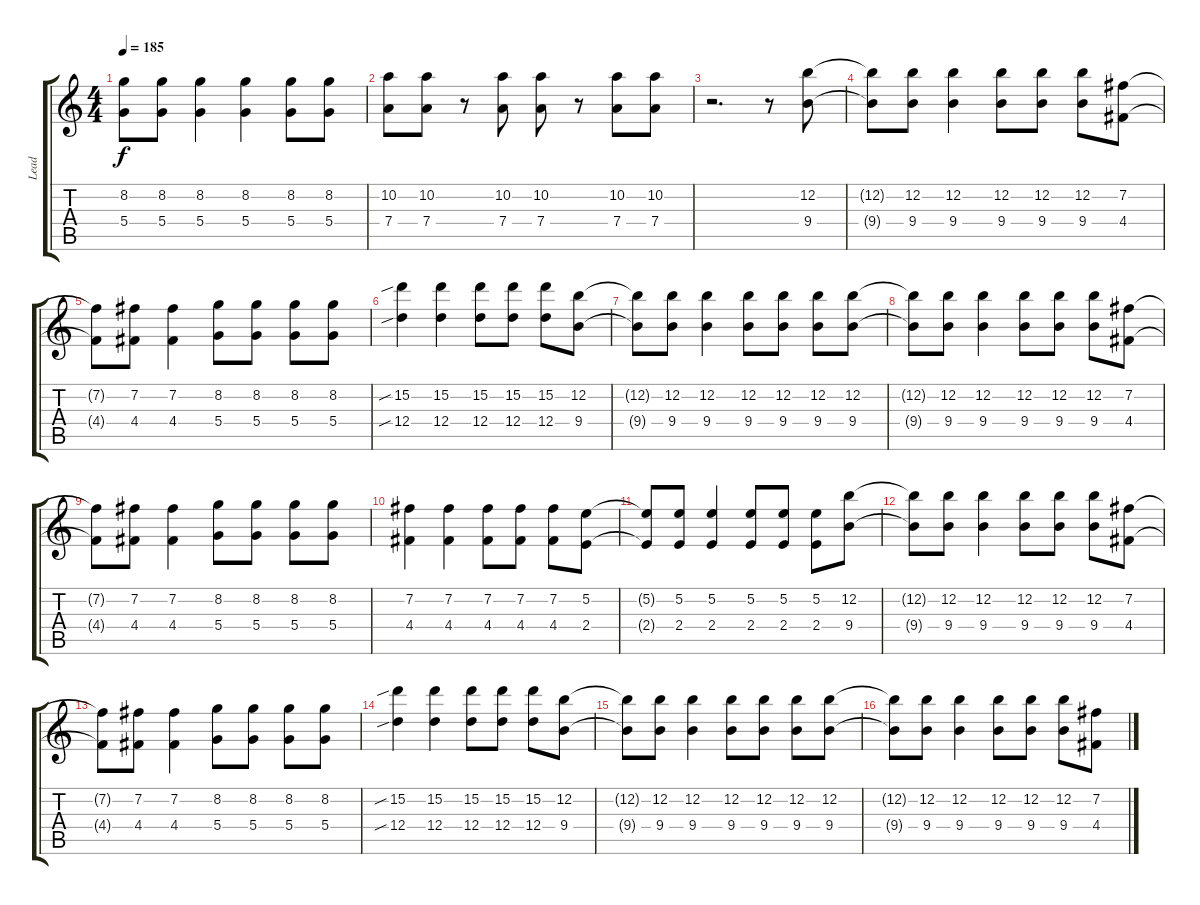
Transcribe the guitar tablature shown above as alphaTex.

\track ("Lead" "Lead") {instrument distortionguitar}
\staff {score tabs}
\tuning (E4 B3 G3 D3 A2 E2) {hide}
\ts (4 4)
\tempo 185
\clef g2
\ks c
(8.2 5.4).8{dy f} (8.2 5.4).8 (8.2 5.4).4 (8.2 5.4).4 (8.2 5.4).8 (8.2 5.4).8 |
(10.2 7.4).8 (10.2 7.4).8 r.8 (10.2 7.4).8 (10.2 7.4).8 r.8 (10.2 7.4).8 (10.2 7.4).8 |
r.2{d} r.8 (12.2 9.4).8 |
(12.2{t} 9.4{t}).8 (12.2 9.4).8 (12.2 9.4).4 (12.2 9.4).8 (12.2 9.4).8 (12.2 9.4).8 (7.2 4.4).8 |
(7.2{t} 4.4{t}).8 (7.2 4.4).8 (7.2 4.4).4 (8.2 5.4).8 (8.2 5.4).8 (8.2 5.4).8 (8.2 5.4).8 |
(15.2{sib} 12.4{sib}).4 (15.2 12.4).4 (15.2 12.4).8 (15.2 12.4).8 (15.2 12.4).8 (12.2 9.4).8 |
(12.2{t} 9.4{t}).8 (12.2 9.4).8 (12.2 9.4).4 (12.2 9.4).8 (12.2 9.4).8 (12.2 9.4).8 (12.2 9.4).8 |
(12.2{t} 9.4{t}).8 (12.2 9.4).8 (12.2 9.4).4 (12.2 9.4).8 (12.2 9.4).8 (12.2 9.4).8 (7.2 4.4).8 |
(7.2{t} 4.4{t}).8 (7.2 4.4).8 (7.2 4.4).4 (8.2 5.4).8 (8.2 5.4).8 (8.2 5.4).8 (8.2 5.4).8 |
(7.2 4.4).4 (7.2 4.4).4 (7.2 4.4).8 (7.2 4.4).8 (7.2 4.4).8 (5.2 2.4).8 |
(5.2{t} 2.4{t}).8 (5.2 2.4).8 (5.2 2.4).4 (5.2 2.4).8 (5.2 2.4).8 (5.2 2.4).8 (12.2 9.4).8 |
(12.2{t} 9.4{t}).8 (12.2 9.4).8 (12.2 9.4).4 (12.2 9.4).8 (12.2 9.4).8 (12.2 9.4).8 (7.2 4.4).8 |
(7.2{t} 4.4{t}).8 (7.2 4.4).8 (7.2 4.4).4 (8.2 5.4).8 (8.2 5.4).8 (8.2 5.4).8 (8.2 5.4).8 |
(15.2{sib} 12.4{sib}).4 (15.2 12.4).4 (15.2 12.4).8 (15.2 12.4).8 (15.2 12.4).8 (12.2 9.4).8 |
(12.2{t} 9.4{t}).8 (12.2 9.4).8 (12.2 9.4).4 (12.2 9.4).8 (12.2 9.4).8 (12.2 9.4).8 (12.2 9.4).8 |
(12.2{t} 9.4{t}).8 (12.2 9.4).8 (12.2 9.4).4 (12.2 9.4).8 (12.2 9.4).8 (12.2 9.4).8 (7.2 4.4).8
